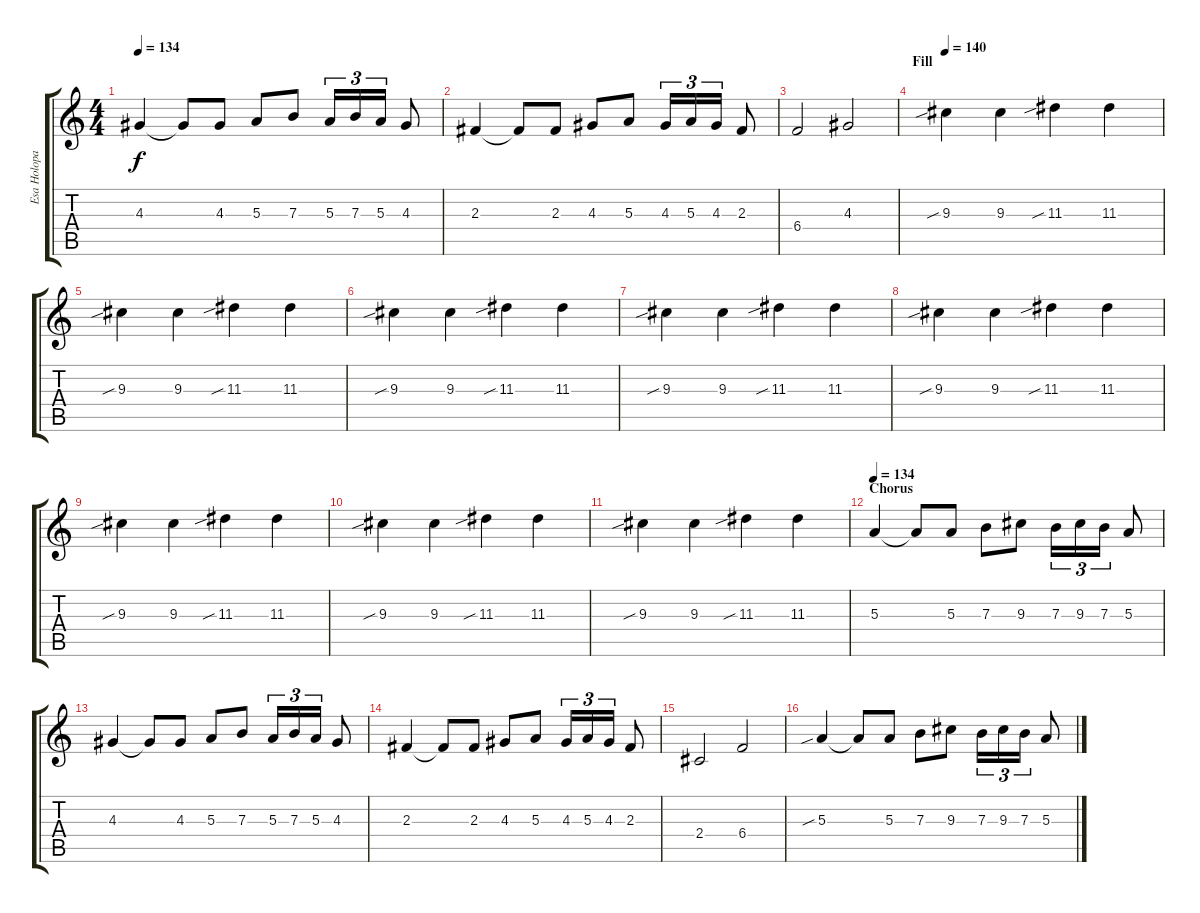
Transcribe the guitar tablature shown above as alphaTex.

\track ("Esa Holopainen" "Esa Holopa") {instrument distortionguitar}
\staff {score tabs}
\tuning (Db4 Ab3 E3 B2 Gb2 Db2) {hide}
\ts (4 4)
\tempo 134
\clef g2
\ks c
4.3.4{dy f} 4.3{t}.8 4.3.8 5.3.8 7.3.8 5.3.16{tu (3 2)} 7.3.16{tu (3 2)} 5.3.16{tu (3 2)} 4.3.8 |
2.3.4 2.3{t}.8 2.3.8 4.3.8 5.3.8 4.3.16{tu (3 2)} 5.3.16{tu (3 2)} 4.3.16{tu (3 2)} 2.3.8 |
6.4.2 4.3.2 |
\section ("" "Fill")
\tempo 140
9.3{sib}.4 9.3.4 11.3{sib}.4 11.3.4 |
9.3{sib}.4 9.3.4 11.3{sib}.4 11.3.4 |
9.3{sib}.4 9.3.4 11.3{sib}.4 11.3.4 |
9.3{sib}.4 9.3.4 11.3{sib}.4 11.3.4 |
9.3{sib}.4 9.3.4 11.3{sib}.4 11.3.4 |
9.3{sib}.4 9.3.4 11.3{sib}.4 11.3.4 |
9.3{sib}.4 9.3.4 11.3{sib}.4 11.3.4 |
9.3{sib}.4 9.3.4 11.3{sib}.4 11.3.4 |
\section ("" "Chorus")
\tempo 134
5.3.4 5.3{t}.8 5.3.8 7.3.8 9.3.8 7.3.16{tu (3 2)} 9.3.16{tu (3 2)} 7.3.16{tu (3 2)} 5.3.8 |
4.3.4 4.3{t}.8 4.3.8 5.3.8 7.3.8 5.3.16{tu (3 2)} 7.3.16{tu (3 2)} 5.3.16{tu (3 2)} 4.3.8 |
2.3.4 2.3{t}.8 2.3.8 4.3.8 5.3.8 4.3.16{tu (3 2)} 5.3.16{tu (3 2)} 4.3.16{tu (3 2)} 2.3.8 |
2.4.2 6.4.2 |
5.3{sib}.4 5.3{t}.8 5.3.8 7.3.8 9.3.8 7.3.16{tu (3 2)} 9.3.16{tu (3 2)} 7.3.16{tu (3 2)} 5.3.8
